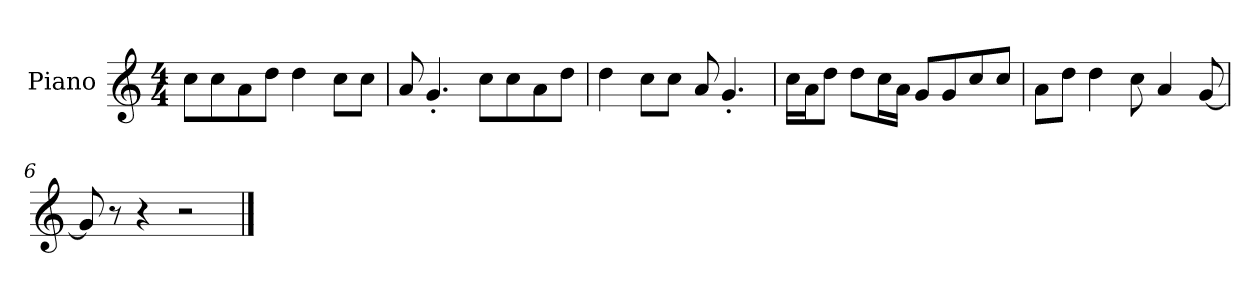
**kern
*part1
*staff1
*I"Piano
*I'P-no
*clefG2
*k[]
*M4/4
*MM90
=1
8cc\L
8cc\
8a\
8dd\J
4dd\
8cc\L
8cc\J
=2
8a/
4.g'/
8cc\L
8cc\
8a\
8dd\J
=3
4dd\
8cc\L
8cc\J
8a/
4.g'/
=4
16cc\LL
16a\J
8dd\J
8dd\L
16cc\L
16a\JJ
8g/L
8g/
8cc/
8cc/J
=5
8a\L
8dd\J
4dd\
8cc\
4a/
[8g/
!!LO:LB:g=z
=6
8g/]
8r
4r
2r
==
*-
